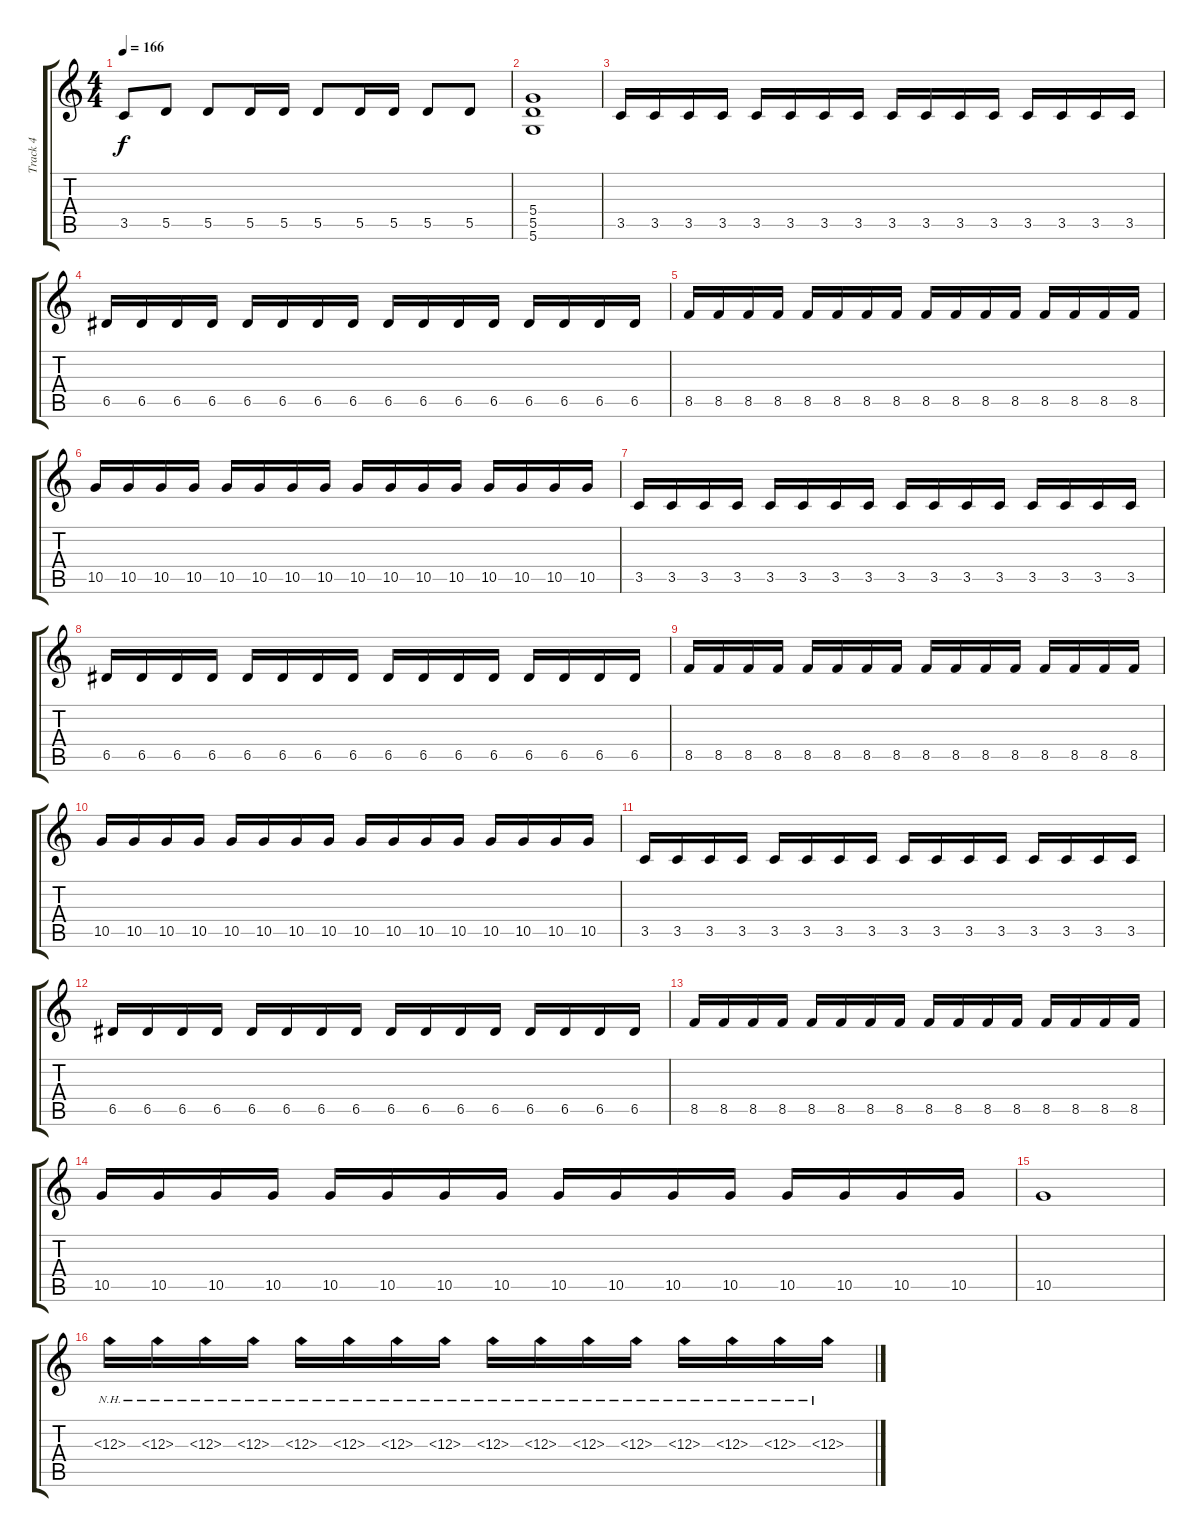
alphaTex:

\track ("Track 4" "Track 4") {instrument distortionguitar}
\staff {score tabs}
\tuning (E4 B3 G3 D3 A2 D2) {hide}
\ts (4 4)
\tempo 166
\clef g2
\ks aminor
3.5.8{dy f} 5.5.8 5.5.8 5.5.16 5.5.16 5.5.8 5.5.16 5.5.16 5.5.8 5.5.8 |
(5.4 5.5 5.6).1 |
\ks c
3.5.16 3.5.16 3.5.16 3.5.16 3.5.16 3.5.16 3.5.16 3.5.16 3.5.16 3.5.16 3.5.16 3.5.16 3.5.16 3.5.16 3.5.16 3.5.16 |
6.5.16 6.5.16 6.5.16 6.5.16 6.5.16 6.5.16 6.5.16 6.5.16 6.5.16 6.5.16 6.5.16 6.5.16 6.5.16 6.5.16 6.5.16 6.5.16 |
8.5.16 8.5.16 8.5.16 8.5.16 8.5.16 8.5.16 8.5.16 8.5.16 8.5.16 8.5.16 8.5.16 8.5.16 8.5.16 8.5.16 8.5.16 8.5.16 |
10.5.16 10.5.16 10.5.16 10.5.16 10.5.16 10.5.16 10.5.16 10.5.16 10.5.16 10.5.16 10.5.16 10.5.16 10.5.16 10.5.16 10.5.16 10.5.16 |
3.5.16 3.5.16 3.5.16 3.5.16 3.5.16 3.5.16 3.5.16 3.5.16 3.5.16 3.5.16 3.5.16 3.5.16 3.5.16 3.5.16 3.5.16 3.5.16 |
6.5.16 6.5.16 6.5.16 6.5.16 6.5.16 6.5.16 6.5.16 6.5.16 6.5.16 6.5.16 6.5.16 6.5.16 6.5.16 6.5.16 6.5.16 6.5.16 |
8.5.16 8.5.16 8.5.16 8.5.16 8.5.16 8.5.16 8.5.16 8.5.16 8.5.16 8.5.16 8.5.16 8.5.16 8.5.16 8.5.16 8.5.16 8.5.16 |
10.5.16 10.5.16 10.5.16 10.5.16 10.5.16 10.5.16 10.5.16 10.5.16 10.5.16 10.5.16 10.5.16 10.5.16 10.5.16 10.5.16 10.5.16 10.5.16 |
3.5.16 3.5.16 3.5.16 3.5.16 3.5.16 3.5.16 3.5.16 3.5.16 3.5.16 3.5.16 3.5.16 3.5.16 3.5.16 3.5.16 3.5.16 3.5.16 |
6.5.16 6.5.16 6.5.16 6.5.16 6.5.16 6.5.16 6.5.16 6.5.16 6.5.16 6.5.16 6.5.16 6.5.16 6.5.16 6.5.16 6.5.16 6.5.16 |
8.5.16 8.5.16 8.5.16 8.5.16 8.5.16 8.5.16 8.5.16 8.5.16 8.5.16 8.5.16 8.5.16 8.5.16 8.5.16 8.5.16 8.5.16 8.5.16 |
10.5.16 10.5.16 10.5.16 10.5.16 10.5.16 10.5.16 10.5.16 10.5.16 10.5.16 10.5.16 10.5.16 10.5.16 10.5.16 10.5.16 10.5.16 10.5.16 |
10.5.1 |
\ks aminor
12.3{nh}.16 12.3{nh}.16 12.3{nh}.16 12.3{nh}.16 12.3{nh}.16 12.3{nh}.16 12.3{nh}.16 12.3{nh}.16 12.3{nh}.16 12.3{nh}.16 12.3{nh}.16 12.3{nh}.16 12.3{nh}.16 12.3{nh}.16 12.3{nh}.16 12.3{nh}.16
